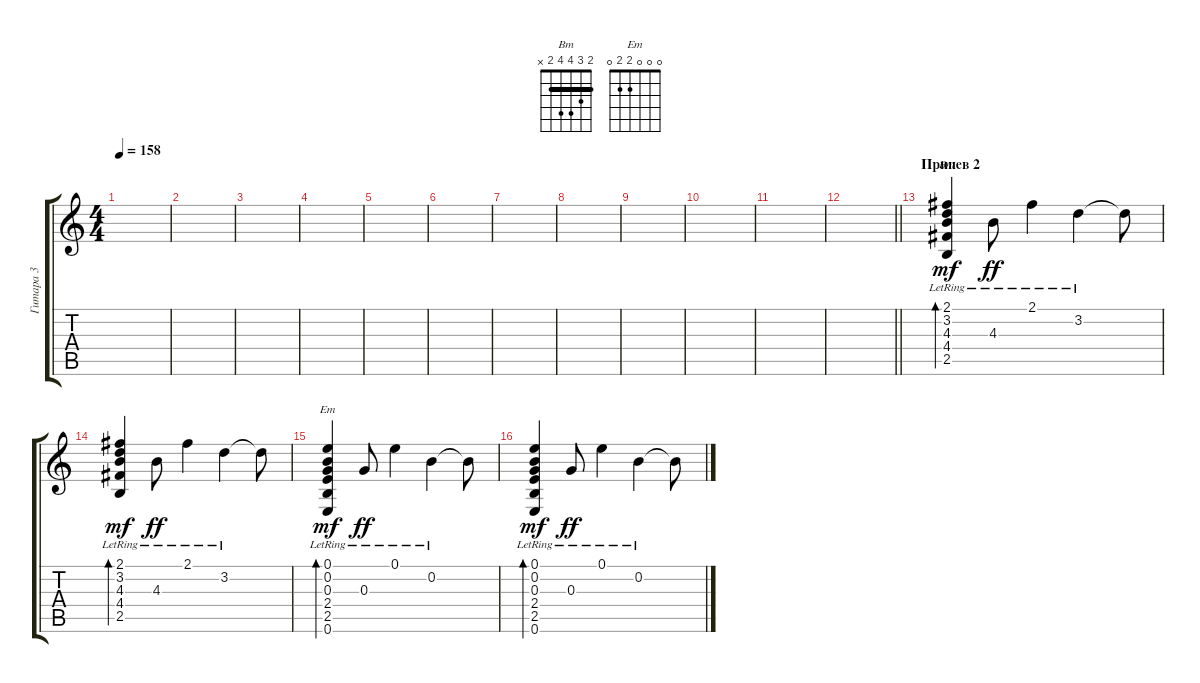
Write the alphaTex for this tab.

\track ("Гитара 3" "Гитара 3") {instrument acousticguitarsteel}
\staff {score tabs}
\tuning (E4 B3 G3 D3 A2 E2) {hide}
\chord ("Bm" 2 3 4 4 2 x) {barre 2}
\chord ("Em" 0 0 0 2 2 0)
\ts (4 4)
\tempo 158
\clef g2
\ks c
|
|
|
|
|
|
|
|
|
|
|
\barLineRight lightlight
|
\section ("" "Припев 2")
(2.1{lr} 3.2{lr} 4.3{lr} 4.4{lr} 2.5{lr}).4{bd 60 ch "Bm" dy mf instrument acousticguitarsteel} 4.3{lr}.8{dy ff} 2.1{lr}.4 3.2{lr}.4 3.2{t}.8 |
(2.1{lr} 3.2{lr} 4.3{lr} 4.4{lr} 2.5{lr}).4{bd 60 dy mf} 4.3{lr}.8{dy ff} 2.1{lr}.4 3.2{lr}.4 3.2{t}.8 |
(0.1{lr} 0.2{lr} 0.3{lr} 2.4{lr} 2.5{lr} 0.6{lr}).4{bd 60 ch "Em" dy mf} 0.3{lr}.8{dy ff} 0.1{lr}.4 0.2{lr}.4 0.2{t}.8 |
(0.1{lr} 0.2{lr} 0.3{lr} 2.4{lr} 2.5{lr} 0.6{lr}).4{bd 60 dy mf} 0.3{lr}.8{dy ff} 0.1{lr}.4 0.2{lr}.4 0.2{t}.8
